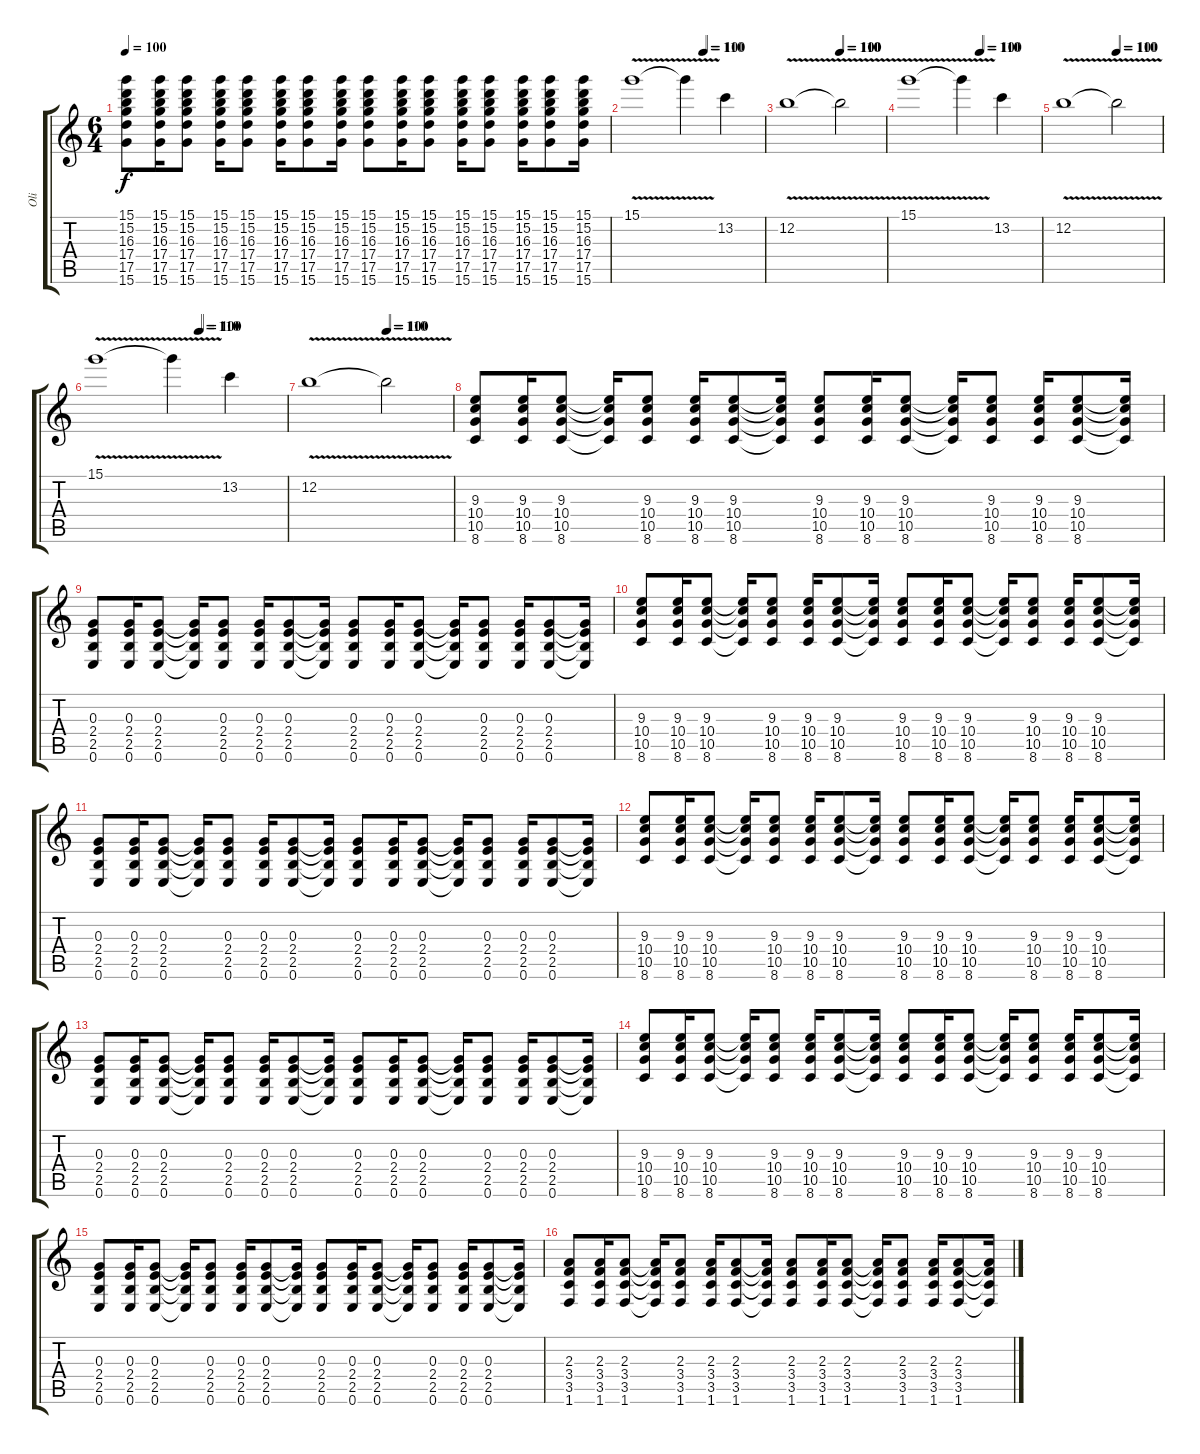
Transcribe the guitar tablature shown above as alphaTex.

\track ("Oli" "Oli") {instrument overdrivenguitar}
\staff {score tabs}
\tuning (E4 B3 G3 D3 A2 E2) {hide}
\ts (6 4)
\tempo 100
\clef g2
\ks c
(15.1 15.2 16.3 17.4 17.5 15.6).8{dy f} (15.1 15.2 16.3 17.4 17.5 15.6).16 (15.1 15.2 16.3 17.4 17.5 15.6).8 (15.1 15.2 16.3 17.4 17.5 15.6).16 (15.1 15.2 16.3 17.4 17.5 15.6).8 (15.1 15.2 16.3 17.4 17.5 15.6).16 (15.1 15.2 16.3 17.4 17.5 15.6).8 (15.1 15.2 16.3 17.4 17.5 15.6).16 (15.1 15.2 16.3 17.4 17.5 15.6).8 (15.1 15.2 16.3 17.4 17.5 15.6).16 (15.1 15.2 16.3 17.4 17.5 15.6).8 (15.1 15.2 16.3 17.4 17.5 15.6).16 (15.1 15.2 16.3 17.4 17.5 15.6).8 (15.1 15.2 16.3 17.4 17.5 15.6).16 (15.1 15.2 16.3 17.4 17.5 15.6).8 (15.1 15.2 16.3 17.4 17.5 15.6).16 |
\tempo (110 0.5416666666666666)
\tempo (100 0.5520833333333334)
15.1{v}.1 15.1{t}.4 13.2.4 |
\tempo (110 0.5416666666666666)
\tempo (100 0.5520833333333334)
12.2{v}.1 12.2{t}.2 |
\tempo (110 0.5416666666666666)
\tempo (100 0.5520833333333334)
15.1{v}.1 15.1{t}.4 13.2.4 |
\tempo (110 0.5416666666666666)
\tempo (100 0.5520833333333334)
12.2{v}.1 12.2{t}.2 |
\tempo (110 0.5416666666666666)
\tempo (100 0.5520833333333334)
15.1{v}.1 15.1{t}.4 13.2.4 |
\tempo (110 0.5416666666666666)
\tempo (100 0.5520833333333334)
12.2{v}.1 12.2{t}.2 |
(9.3 10.4 10.5 8.6).8 (9.3 10.4 10.5 8.6).16 (9.3 10.4 10.5 8.6).8 (9.3{t} 10.4{t} 10.5{t} 8.6{t}).16 (9.3 10.4 10.5 8.6).8 (9.3 10.4 10.5 8.6).16 (9.3 10.4 10.5 8.6).8 (9.3{t} 10.4{t} 10.5{t} 8.6{t}).16 (9.3 10.4 10.5 8.6).8 (9.3 10.4 10.5 8.6).16 (9.3 10.4 10.5 8.6).8 (9.3{t} 10.4{t} 10.5{t} 8.6{t}).16 (9.3 10.4 10.5 8.6).8 (9.3 10.4 10.5 8.6).16 (9.3 10.4 10.5 8.6).8 (9.3{t} 10.4{t} 10.5{t} 8.6{t}).16 |
(0.3 2.4 2.5 0.6).8 (0.3 2.4 2.5 0.6).16 (0.3 2.4 2.5 0.6).8 (0.3{t} 2.4{t} 2.5{t} 0.6{t}).16 (0.3 2.4 2.5 0.6).8 (0.3 2.4 2.5 0.6).16 (0.3 2.4 2.5 0.6).8 (0.3{t} 2.4{t} 2.5{t} 0.6{t}).16 (0.3 2.4 2.5 0.6).8 (0.3 2.4 2.5 0.6).16 (0.3 2.4 2.5 0.6).8 (0.3{t} 2.4{t} 2.5{t} 0.6{t}).16 (0.3 2.4 2.5 0.6).8 (0.3 2.4 2.5 0.6).16 (0.3 2.4 2.5 0.6).8 (0.3{t} 2.4{t} 2.5{t} 0.6{t}).16 |
(9.3 10.4 10.5 8.6).8 (9.3 10.4 10.5 8.6).16 (9.3 10.4 10.5 8.6).8 (9.3{t} 10.4{t} 10.5{t} 8.6{t}).16 (9.3 10.4 10.5 8.6).8 (9.3 10.4 10.5 8.6).16 (9.3 10.4 10.5 8.6).8 (9.3{t} 10.4{t} 10.5{t} 8.6{t}).16 (9.3 10.4 10.5 8.6).8 (9.3 10.4 10.5 8.6).16 (9.3 10.4 10.5 8.6).8 (9.3{t} 10.4{t} 10.5{t} 8.6{t}).16 (9.3 10.4 10.5 8.6).8 (9.3 10.4 10.5 8.6).16 (9.3 10.4 10.5 8.6).8 (9.3{t} 10.4{t} 10.5{t} 8.6{t}).16 |
(0.3 2.4 2.5 0.6).8 (0.3 2.4 2.5 0.6).16 (0.3 2.4 2.5 0.6).8 (0.3{t} 2.4{t} 2.5{t} 0.6{t}).16 (0.3 2.4 2.5 0.6).8 (0.3 2.4 2.5 0.6).16 (0.3 2.4 2.5 0.6).8 (0.3{t} 2.4{t} 2.5{t} 0.6{t}).16 (0.3 2.4 2.5 0.6).8 (0.3 2.4 2.5 0.6).16 (0.3 2.4 2.5 0.6).8 (0.3{t} 2.4{t} 2.5{t} 0.6{t}).16 (0.3 2.4 2.5 0.6).8 (0.3 2.4 2.5 0.6).16 (0.3 2.4 2.5 0.6).8 (0.3{t} 2.4{t} 2.5{t} 0.6{t}).16 |
(9.3 10.4 10.5 8.6).8 (9.3 10.4 10.5 8.6).16 (9.3 10.4 10.5 8.6).8 (9.3{t} 10.4{t} 10.5{t} 8.6{t}).16 (9.3 10.4 10.5 8.6).8 (9.3 10.4 10.5 8.6).16 (9.3 10.4 10.5 8.6).8 (9.3{t} 10.4{t} 10.5{t} 8.6{t}).16 (9.3 10.4 10.5 8.6).8 (9.3 10.4 10.5 8.6).16 (9.3 10.4 10.5 8.6).8 (9.3{t} 10.4{t} 10.5{t} 8.6{t}).16 (9.3 10.4 10.5 8.6).8 (9.3 10.4 10.5 8.6).16 (9.3 10.4 10.5 8.6).8 (9.3{t} 10.4{t} 10.5{t} 8.6{t}).16 |
(0.3 2.4 2.5 0.6).8 (0.3 2.4 2.5 0.6).16 (0.3 2.4 2.5 0.6).8 (0.3{t} 2.4{t} 2.5{t} 0.6{t}).16 (0.3 2.4 2.5 0.6).8 (0.3 2.4 2.5 0.6).16 (0.3 2.4 2.5 0.6).8 (0.3{t} 2.4{t} 2.5{t} 0.6{t}).16 (0.3 2.4 2.5 0.6).8 (0.3 2.4 2.5 0.6).16 (0.3 2.4 2.5 0.6).8 (0.3{t} 2.4{t} 2.5{t} 0.6{t}).16 (0.3 2.4 2.5 0.6).8 (0.3 2.4 2.5 0.6).16 (0.3 2.4 2.5 0.6).8 (0.3{t} 2.4{t} 2.5{t} 0.6{t}).16 |
(9.3 10.4 10.5 8.6).8 (9.3 10.4 10.5 8.6).16 (9.3 10.4 10.5 8.6).8 (9.3{t} 10.4{t} 10.5{t} 8.6{t}).16 (9.3 10.4 10.5 8.6).8 (9.3 10.4 10.5 8.6).16 (9.3 10.4 10.5 8.6).8 (9.3{t} 10.4{t} 10.5{t} 8.6{t}).16 (9.3 10.4 10.5 8.6).8 (9.3 10.4 10.5 8.6).16 (9.3 10.4 10.5 8.6).8 (9.3{t} 10.4{t} 10.5{t} 8.6{t}).16 (9.3 10.4 10.5 8.6).8 (9.3 10.4 10.5 8.6).16 (9.3 10.4 10.5 8.6).8 (9.3{t} 10.4{t} 10.5{t} 8.6{t}).16 |
(0.3 2.4 2.5 0.6).8 (0.3 2.4 2.5 0.6).16 (0.3 2.4 2.5 0.6).8 (0.3{t} 2.4{t} 2.5{t} 0.6{t}).16 (0.3 2.4 2.5 0.6).8 (0.3 2.4 2.5 0.6).16 (0.3 2.4 2.5 0.6).8 (0.3{t} 2.4{t} 2.5{t} 0.6{t}).16 (0.3 2.4 2.5 0.6).8 (0.3 2.4 2.5 0.6).16 (0.3 2.4 2.5 0.6).8 (0.3{t} 2.4{t} 2.5{t} 0.6{t}).16 (0.3 2.4 2.5 0.6).8 (0.3 2.4 2.5 0.6).16 (0.3 2.4 2.5 0.6).8 (0.3{t} 2.4{t} 2.5{t} 0.6{t}).16 |
(2.3 3.4 3.5 1.6).8 (2.3 3.4 3.5 1.6).16 (2.3 3.4 3.5 1.6).8 (2.3{t} 3.4{t} 3.5{t} 1.6{t}).16 (2.3 3.4 3.5 1.6).8 (2.3 3.4 3.5 1.6).16 (2.3 3.4 3.5 1.6).8 (2.3{t} 3.4{t} 3.5{t} 1.6{t}).16 (2.3 3.4 3.5 1.6).8 (2.3 3.4 3.5 1.6).16 (2.3 3.4 3.5 1.6).8 (2.3{t} 3.4{t} 3.5{t} 1.6{t}).16 (2.3 3.4 3.5 1.6).8 (2.3 3.4 3.5 1.6).16 (2.3 3.4 3.5 1.6).8 (2.3{t} 3.4{t} 3.5{t} 1.6{t}).16
